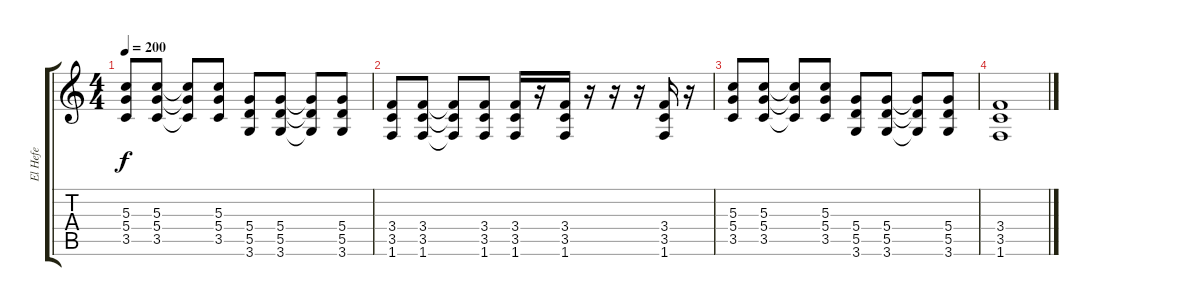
\track ("El Hefe" "El Hefe") {instrument distortionguitar}
\staff {score tabs}
\tuning (E4 B3 G3 D3 A2 E2) {hide}
\ts (4 4)
\tempo 200
\clef g2
\ks c
(5.3 5.4 3.5).8{dy f} (5.3 5.4 3.5).8 (5.3{t} 5.4{t} 3.5{t}).8 (5.3 5.4 3.5).8 (5.4 5.5 3.6).8 (5.4 5.5 3.6).8 (5.4{t} 5.5{t} 3.6{t}).8 (5.4 5.5 3.6).8 |
(3.4 3.5 1.6).8 (3.4 3.5 1.6).8 (3.4{t} 3.5{t} 1.6{t}).8 (3.4 3.5 1.6).8 (3.4 3.5 1.6).16{instrument electricguitarmuted} r.16 (3.4 3.5 1.6).16 r.16 r.16 r.16 (3.4 3.5 1.6).16 r.16 |
(5.3 5.4 3.5).8{instrument distortionguitar} (5.3 5.4 3.5).8 (5.3{t} 5.4{t} 3.5{t}).8 (5.3 5.4 3.5).8 (5.4 5.5 3.6).8 (5.4 5.5 3.6).8 (5.4{t} 5.5{t} 3.6{t}).8 (5.4 5.5 3.6).8 |
(3.4 3.5 1.6).1
